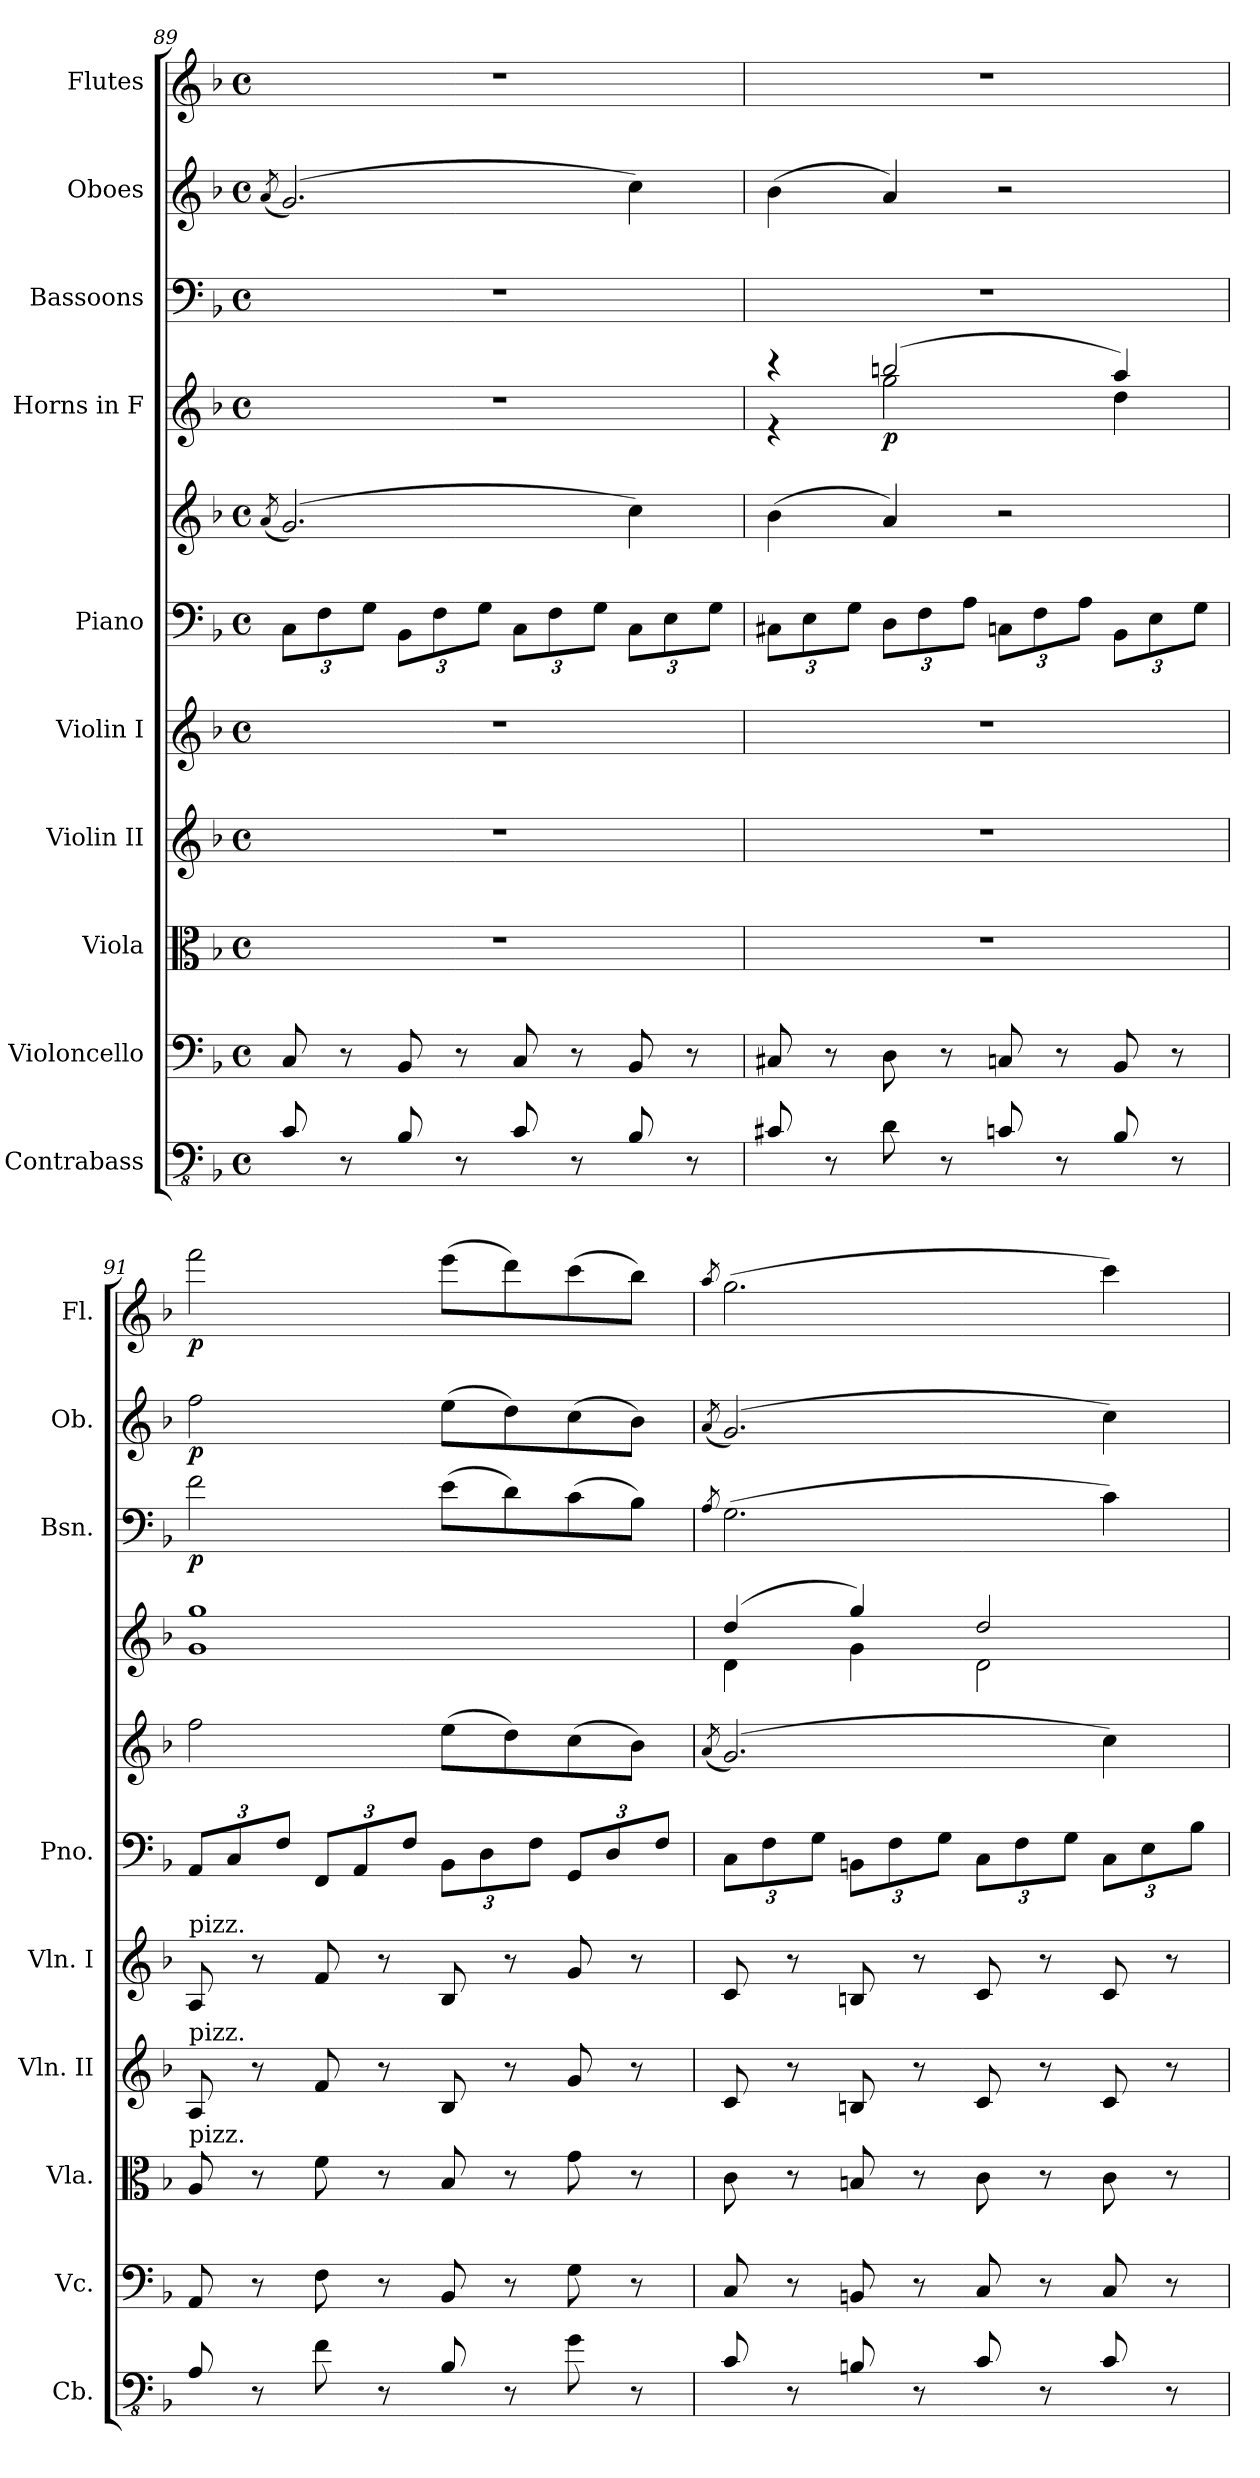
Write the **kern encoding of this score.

**kern	**kern	**kern	**kern	**kern	**kern	**kern	**kern	**dynam	**kern	**dynam	**kern	**dynam	**kern	**dynam
*part10	*part9	*part8	*part7	*part6	*part5	*part5	*part4	*part4	*part3	*part3	*part2	*part2	*part1	*part1
*staff11	*staff10	*staff9	*staff8	*staff7	*staff6	*staff5	*staff4	*staff4	*staff3	*staff3	*staff2	*staff2	*staff1	*staff1
*I"Contrabass	*I"Violoncello	*I"Viola	*I"Violin II	*I"Violin I	*I"Piano	*	*I"Horns in F	*	*I"Bassoons	*	*I"Oboes	*	*I"Flutes	*
*I'Cb.	*I'Vc.	*I'Vla.	*I'Vln. II	*I'Vln. I	*I'Pno.	*	*	*	*I'Bsn.	*	*I'Ob.	*	*I'Fl.	*
*clefFv4	*clefF4	*clefC3	*clefG2	*clefG2	*clefF4	*clefG2	*clefG2	*	*clefF4	*	*clefG2	*	*clefG2	*
*ITrd7c12	*	*	*	*	*	*	*ITrd4c7	*	*	*	*	*	*	*
*k[b-]	*k[b-]	*k[b-]	*k[b-]	*k[b-]	*k[b-]	*k[b-]	*k[b-e-]	*	*k[b-]	*	*k[b-]	*	*k[b-]	*
*M4/4	*M4/4	*M4/4	*M4/4	*M4/4	*M4/4	*M4/4	*M4/4	*	*M4/4	*	*M4/4	*	*M4/4	*
*met(c)	*met(c)	*met(c)	*met(c)	*met(c)	*met(c)	*met(c)	*met(c)	*	*met(c)	*	*met(c)	*	*met(c)	*
=89	=89	=89	=89	=89	=89	=89	=89	=89	=89	=89	=89	=89	=89	=89
.	.	.	.	.	.	(8qa/	.	.	.	.	(8qa/	.	.	.
*	*	*	*	*	*Xbrackettup	*	*	*	*	*	*	*	*	*
8CC/	8C/	1r	1r	1r	12C\L	(2.g/)	1r	.	1r	.	(2.g/)	.	1r	.
.	.	.	.	.	12F\	.	.	.	.	.	.	.	.	.
8r	8r	.	.	.	.	.	.	.	.	.	.	.	.	.
.	.	.	.	.	12G\J	.	.	.	.	.	.	.	.	.
8BBB-/	8BB-/	.	.	.	12BB-\L	.	.	.	.	.	.	.	.	.
.	.	.	.	.	12F\	.	.	.	.	.	.	.	.	.
8r	8r	.	.	.	.	.	.	.	.	.	.	.	.	.
.	.	.	.	.	12G\J	.	.	.	.	.	.	.	.	.
8CC/	8C/	.	.	.	12C\L	.	.	.	.	.	.	.	.	.
.	.	.	.	.	12F\	.	.	.	.	.	.	.	.	.
8r	8r	.	.	.	.	.	.	.	.	.	.	.	.	.
.	.	.	.	.	12G\J	.	.	.	.	.	.	.	.	.
8BBB-/	8BB-/	.	.	.	12C\L	4cc\)	.	.	.	.	4cc\)	.	.	.
.	.	.	.	.	12E\	.	.	.	.	.	.	.	.	.
8r	8r	.	.	.	.	.	.	.	.	.	.	.	.	.
.	.	.	.	.	12G\J	.	.	.	.	.	.	.	.	.
!!LO:PB:g=z
=90	=90	=90	=90	=90	=90	=90	=90	=90	=90	=90	=90	=90	=90	=90
*	*	*	*	*	*	*	*^	*	*	*	*	*	*	*
8CC#X/	8C#X/	1r	1r	1r	12C#X\L	(4b-\	4r	4r	.	1r	.	(4b-\	.	1r	.
.	.	.	.	.	12E\	.	.	.	.	.	.	.	.	.	.
8r	8r	.	.	.	.	.	.	.	.	.	.	.	.	.	.
.	.	.	.	.	12G\J	.	.	.	.	.	.	.	.	.	.
!	!	!	!	!	!	!	!	!	!LO:DY:b	!	!	!	!	!	!
8DD\	8D\	.	.	.	12D\L	4a/)	(2een/	2cc\	p	.	.	4a/)	.	.	.
.	.	.	.	.	12F\	.	.	.	.	.	.	.	.	.	.
8r	8r	.	.	.	.	.	.	.	.	.	.	.	.	.	.
.	.	.	.	.	12A\J	.	.	.	.	.	.	.	.	.	.
8CCn/	8Cn/	.	.	.	12Cn\L	2r	.	.	.	.	.	2r	.	.	.
.	.	.	.	.	12F\	.	.	.	.	.	.	.	.	.	.
8r	8r	.	.	.	.	.	.	.	.	.	.	.	.	.	.
.	.	.	.	.	12A\J	.	.	.	.	.	.	.	.	.	.
8BBB-/	8BB-/	.	.	.	12BB-\L	.	4dd/)	4g\	.	.	.	.	.	.	.
.	.	.	.	.	12E\	.	.	.	.	.	.	.	.	.	.
8r	8r	.	.	.	.	.	.	.	.	.	.	.	.	.	.
.	.	.	.	.	12G\J	.	.	.	.	.	.	.	.	.	.
=91	=91	=91	=91	=91	=91	=91	=91	=91	=91	=91	=91	=91	=91	=91	=91
!	!	!	!	!LO:TX:a:t=pizz.	!	!	!	!	!	!	!	!	!	!	!
!	!	!	!LO:TX:a:t=pizz.	!	!	!	!	!	!	!	!	!	!	!	!
!	!	!LO:TX:a:t=pizz.	!	!	!	!	!	!	!	!	!	!	!	!	!
!	!	!	!	!	!	!	!	!	!	!	!LO:DY:b	!	!LO:DY:b	!	!LO:DY:b
8AAA/	8AA/	8A/	8A/	8A/	12AA/L	2ff\	1cc	1c	.	2f\	p	2ff\	p	2fff\	p
.	.	.	.	.	12C/	.	.	.	.	.	.	.	.	.	.
8r	8r	8r	8r	8r	.	.	.	.	.	.	.	.	.	.	.
.	.	.	.	.	12F/J	.	.	.	.	.	.	.	.	.	.
8FF\	8F\	8f\	8f/	8f/	12FF/L	.	.	.	.	.	.	.	.	.	.
.	.	.	.	.	12AA/	.	.	.	.	.	.	.	.	.	.
8r	8r	8r	8r	8r	.	.	.	.	.	.	.	.	.	.	.
.	.	.	.	.	12F/J	.	.	.	.	.	.	.	.	.	.
8BBB-/	8BB-/	8B-/	8B-/	8B-/	12BB-\L	(8ee\L	.	.	.	(8e\L	.	(8ee\L	.	(8eee\L	.
.	.	.	.	.	12D\	.	.	.	.	.	.	.	.	.	.
8r	8r	8r	8r	8r	.	8dd\)	.	.	.	8d\)	.	8dd\)	.	8ddd\)	.
.	.	.	.	.	12F\J	.	.	.	.	.	.	.	.	.	.
8GG\	8G\	8g\	8g/	8g/	12GG/L	(8cc\	.	.	.	(8c\	.	(8cc\	.	(8ccc\	.
.	.	.	.	.	12D/	.	.	.	.	.	.	.	.	.	.
8r	8r	8r	8r	8r	.	8b-\J)	.	.	.	8B-\J)	.	8b-\J)	.	8bb-\J)	.
.	.	.	.	.	12F/J	.	.	.	.	.	.	.	.	.	.
=92	=92	=92	=92	=92	=92	=92	=92	=92	=92	=92	=92	=92	=92	=92	=92
.	.	.	.	.	.	(8qa/	.	.	.	8qA/	.	(8qa/	.	8qaa/	.
8CC/	8C/	8c\	8c/	8c/	12C\L	(2.g/)	(4g/	4G\	.	(2.G\	.	(2.g/)	.	(2.gg\	.
.	.	.	.	.	12F\	.	.	.	.	.	.	.	.	.	.
8r	8r	8r	8r	8r	.	.	.	.	.	.	.	.	.	.	.
.	.	.	.	.	12G\J	.	.	.	.	.	.	.	.	.	.
8BBBn/	8BBn/	8Bn/	8Bn/	8Bn/	12BBn\L	.	4cc/)	4c\	.	.	.	.	.	.	.
.	.	.	.	.	12F\	.	.	.	.	.	.	.	.	.	.
8r	8r	8r	8r	8r	.	.	.	.	.	.	.	.	.	.	.
.	.	.	.	.	12G\J	.	.	.	.	.	.	.	.	.	.
8CC/	8C/	8c\	8c/	8c/	12C\L	.	2g/	2G\	.	.	.	.	.	.	.
.	.	.	.	.	12F\	.	.	.	.	.	.	.	.	.	.
8r	8r	8r	8r	8r	.	.	.	.	.	.	.	.	.	.	.
.	.	.	.	.	12G\J	.	.	.	.	.	.	.	.	.	.
8CC/	8C/	8c\	8c/	8c/	12C\L	4cc\)	.	.	.	4c\)	.	4cc\)	.	4ccc\)	.
.	.	.	.	.	12E\	.	.	.	.	.	.	.	.	.	.
8r	8r	8r	8r	8r	.	.	.	.	.	.	.	.	.	.	.
.	.	.	.	.	12B-\J	.	.	.	.	.	.	.	.	.	.
*	*	*	*	*	*	*	*v	*v	*	*	*	*	*	*	*
=	=	=	=	=	=	=	=	=	=	=	=	=	=	=
*-	*-	*-	*-	*-	*-	*-	*-	*-	*-	*-	*-	*-	*-	*-
